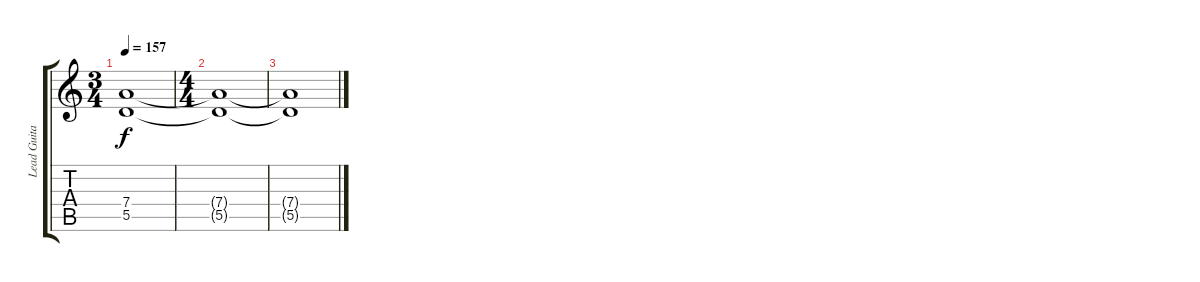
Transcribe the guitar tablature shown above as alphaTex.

\track ("Lead Guitar II" "Lead Guita") {instrument distortionguitar}
\staff {score tabs}
\tuning (E4 B3 G3 D3 A2 E2) {hide}
\ts (3 4)
\tempo 157
\clef g2
\ks c
(7.4 5.5).1{dy f} |
\ts (4 4)
(7.4{t} 5.5{t}).1 |
(7.4{t} 5.5{t}).1
